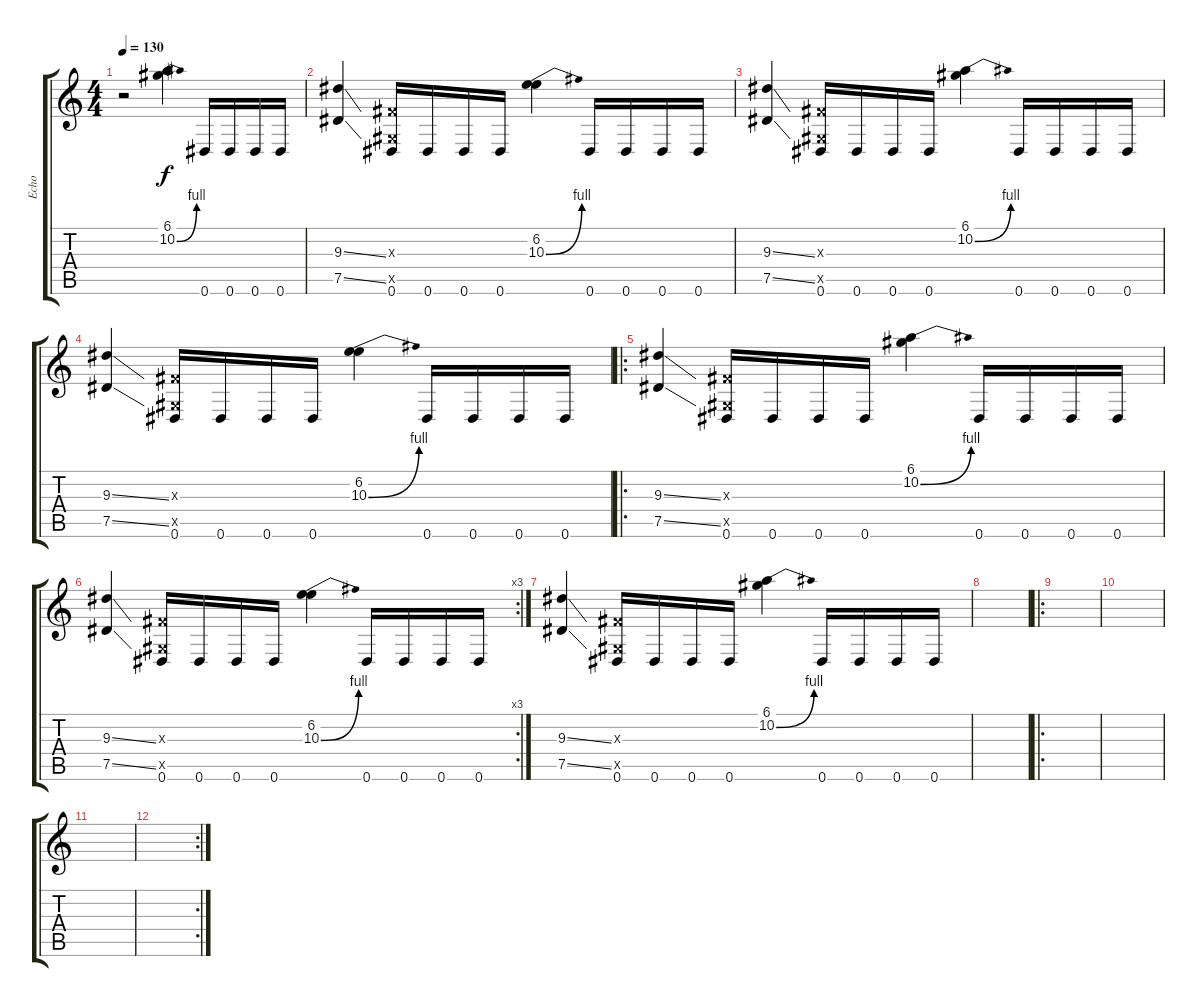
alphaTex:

\track ("Echo" "Echo") {instrument overdrivenguitar}
\staff {score tabs}
\tuning (Eb4 Bb3 Gb3 Db3 Ab2 Eb2) {hide}
\ts (4 4)
\tempo 130
\clef g2
\ks c
r.2{dy f instrument overdrivenguitar} (6.1 10.2{be (bend 0 0 60 4)}).4 0.6.16 0.6.16 0.6.16 0.6.16 |
(9.3{ss} 7.5{ss}).4 (0.3{x} 0.5{x} 0.6).16 0.6.16 0.6.16 0.6.16 (6.2 10.3{be (bend 0 0 60 4)}).4 0.6.16 0.6.16 0.6.16 0.6.16 |
(9.3{ss} 7.5{ss}).4 (0.3{x} 0.5{x} 0.6).16 0.6.16 0.6.16 0.6.16 (6.1 10.2{be (bend 0 0 60 4)}).4 0.6.16 0.6.16 0.6.16 0.6.16 |
(9.3{ss} 7.5{ss}).4 (0.3{x} 0.5{x} 0.6).16 0.6.16 0.6.16 0.6.16 (6.2 10.3{be (bend 0 0 60 4)}).4 0.6.16 0.6.16 0.6.16 0.6.16 |
\ro
(9.3{ss} 7.5{ss}).4 (0.3{x} 0.5{x} 0.6).16 0.6.16 0.6.16 0.6.16 (6.1 10.2{be (bend 0 0 60 4)}).4 0.6.16 0.6.16 0.6.16 0.6.16 |
\rc 3
(9.3{ss} 7.5{ss}).4 (0.3{x} 0.5{x} 0.6).16 0.6.16 0.6.16 0.6.16 (6.2 10.3{be (bend 0 0 60 4)}).4 0.6.16 0.6.16 0.6.16 0.6.16 |
(9.3{ss} 7.5{ss}).4 (0.3{x} 0.5{x} 0.6).16 0.6.16 0.6.16 0.6.16 (6.1 10.2{be (bend 0 0 60 4)}).4 0.6.16 0.6.16 0.6.16 0.6.16 |
|
\ro
|
|
|
\rc 2
